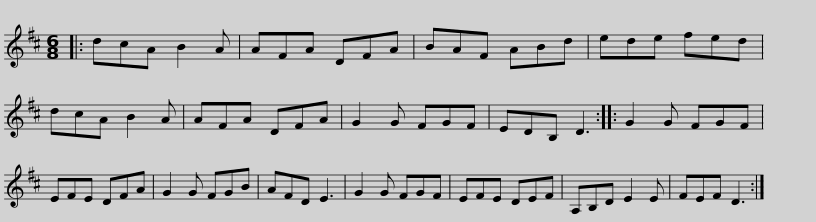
X:1
L:1/8
M:6/8
I:linebreak $
K:D
V:1 treble
V:1
|: dcA B2 A | AFA DFA | BAF ABd | ede fed | dcA B2 A | %5
 AFA DFA | G2 G FGF |$ EDB, D3 :: G2 G FGF | EFE DFA | %10
 G2 G FGB | AFD E3 | G2 G FGF | EFE DEF |$ A,B,D E2 E | %15
 FEF D3 :| %16
